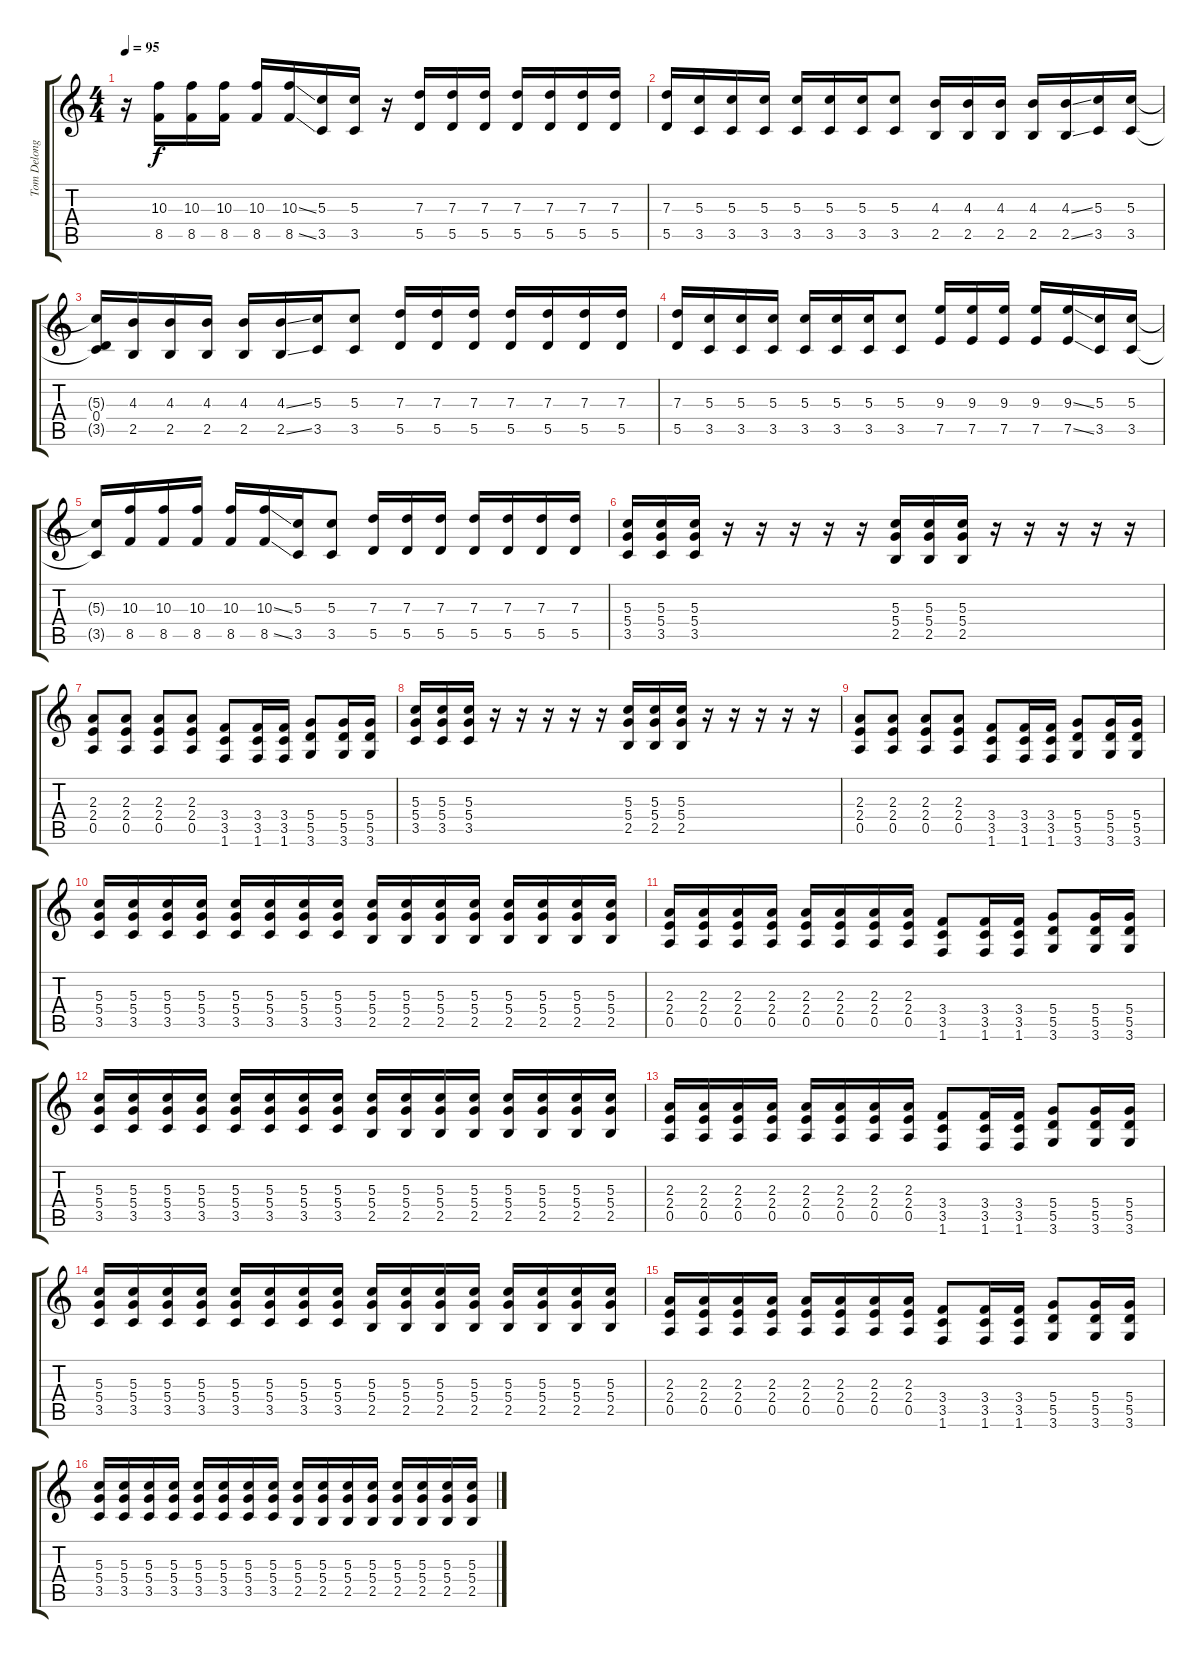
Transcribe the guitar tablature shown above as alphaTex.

\track ("Tom Delonge" "Tom Delong") {instrument distortionguitar}
\staff {score tabs}
\tuning (E4 B3 G3 D3 A2 E2) {hide}
\ts (4 4)
\tempo 95
\clef g2
\ks c
r.16{dy f} (10.3 8.5).16 (10.3 8.5).16 (10.3 8.5).16 (10.3 8.5).16 (10.3{ss} 8.5{ss}).16 (5.3 3.5).16 (5.3 3.5).16 r.16 (7.3 5.5).16 (7.3 5.5).16 (7.3 5.5).16 (7.3 5.5).16 (7.3 5.5).16 (7.3 5.5).16 (7.3 5.5).16 |
(7.3 5.5).16 (5.3 3.5).16 (5.3 3.5).16 (5.3 3.5).16 (5.3 3.5).16 (5.3 3.5).16 (5.3 3.5).16 (5.3 3.5).8 (4.3 2.5).16 (4.3 2.5).16 (4.3 2.5).16 (4.3 2.5).16 (4.3{ss} 2.5{ss}).16 (5.3 3.5).16 (5.3 3.5).16 |
(5.3{t} 0.4 3.5{t}).16 (4.3 2.5).16 (4.3 2.5).16 (4.3 2.5).16 (4.3 2.5).16 (4.3{ss} 2.5{ss}).16 (5.3 3.5).16 (5.3 3.5).8 (7.3 5.5).16 (7.3 5.5).16 (7.3 5.5).16 (7.3 5.5).16 (7.3 5.5).16 (7.3 5.5).16 (7.3 5.5).16 |
(7.3 5.5).16 (5.3 3.5).16 (5.3 3.5).16 (5.3 3.5).16 (5.3 3.5).16 (5.3 3.5).16 (5.3 3.5).16 (5.3 3.5).8 (9.3 7.5).16 (9.3 7.5).16 (9.3 7.5).16 (9.3 7.5).16 (9.3{ss} 7.5{ss}).16 (5.3 3.5).16 (5.3 3.5).16 |
(5.3{t} 3.5{t}).16 (10.3 8.5).16 (10.3 8.5).16 (10.3 8.5).16 (10.3 8.5).16 (10.3{ss} 8.5{ss}).16 (5.3 3.5).16 (5.3 3.5).8 (7.3 5.5).16 (7.3 5.5).16 (7.3 5.5).16 (7.3 5.5).16 (7.3 5.5).16 (7.3 5.5).16 (7.3 5.5).16 |
(5.3 5.4 3.5).16 (5.3 5.4 3.5).16 (5.3 5.4 3.5).16 r.16 r.16 r.16 r.16 r.16 (5.3 5.4 2.5).16 (5.3 5.4 2.5).16 (5.3 5.4 2.5).16 r.16 r.16 r.16 r.16 r.16 |
(2.3 2.4 0.5).8 (2.3 2.4 0.5).8 (2.3 2.4 0.5).8 (2.3 2.4 0.5).8 (3.4 3.5 1.6).8 (3.4 3.5 1.6).16 (3.4 3.5 1.6).16 (5.4 5.5 3.6).8 (5.4 5.5 3.6).16 (5.4 5.5 3.6).16 |
(5.3 5.4 3.5).16 (5.3 5.4 3.5).16 (5.3 5.4 3.5).16 r.16 r.16 r.16 r.16 r.16 (5.3 5.4 2.5).16 (5.3 5.4 2.5).16 (5.3 5.4 2.5).16 r.16 r.16 r.16 r.16 r.16 |
(2.3 2.4 0.5).8 (2.3 2.4 0.5).8 (2.3 2.4 0.5).8 (2.3 2.4 0.5).8 (3.4 3.5 1.6).8 (3.4 3.5 1.6).16 (3.4 3.5 1.6).16 (5.4 5.5 3.6).8 (5.4 5.5 3.6).16 (5.4 5.5 3.6).16 |
(5.3 5.4 3.5).16 (5.3 5.4 3.5).16 (5.3 5.4 3.5).16 (5.3 5.4 3.5).16 (5.3 5.4 3.5).16 (5.3 5.4 3.5).16 (5.3 5.4 3.5).16 (5.3 5.4 3.5).16 (5.3 5.4 2.5).16 (5.3 5.4 2.5).16 (5.3 5.4 2.5).16 (5.3 5.4 2.5).16 (5.3 5.4 2.5).16 (5.3 5.4 2.5).16 (5.3 5.4 2.5).16 (5.3 5.4 2.5).16 |
(2.3 2.4 0.5).16 (2.3 2.4 0.5).16 (2.3 2.4 0.5).16 (2.3 2.4 0.5).16 (2.3 2.4 0.5).16 (2.3 2.4 0.5).16 (2.3 2.4 0.5).16 (2.3 2.4 0.5).16 (3.4 3.5 1.6).8 (3.4 3.5 1.6).16 (3.4 3.5 1.6).16 (5.4 5.5 3.6).8 (5.4 5.5 3.6).16 (5.4 5.5 3.6).16 |
(5.3 5.4 3.5).16 (5.3 5.4 3.5).16 (5.3 5.4 3.5).16 (5.3 5.4 3.5).16 (5.3 5.4 3.5).16 (5.3 5.4 3.5).16 (5.3 5.4 3.5).16 (5.3 5.4 3.5).16 (5.3 5.4 2.5).16 (5.3 5.4 2.5).16 (5.3 5.4 2.5).16 (5.3 5.4 2.5).16 (5.3 5.4 2.5).16 (5.3 5.4 2.5).16 (5.3 5.4 2.5).16 (5.3 5.4 2.5).16 |
(2.3 2.4 0.5).16 (2.3 2.4 0.5).16 (2.3 2.4 0.5).16 (2.3 2.4 0.5).16 (2.3 2.4 0.5).16 (2.3 2.4 0.5).16 (2.3 2.4 0.5).16 (2.3 2.4 0.5).16 (3.4 3.5 1.6).8 (3.4 3.5 1.6).16 (3.4 3.5 1.6).16 (5.4 5.5 3.6).8 (5.4 5.5 3.6).16 (5.4 5.5 3.6).16 |
(5.3 5.4 3.5).16 (5.3 5.4 3.5).16 (5.3 5.4 3.5).16 (5.3 5.4 3.5).16 (5.3 5.4 3.5).16 (5.3 5.4 3.5).16 (5.3 5.4 3.5).16 (5.3 5.4 3.5).16 (5.3 5.4 2.5).16 (5.3 5.4 2.5).16 (5.3 5.4 2.5).16 (5.3 5.4 2.5).16 (5.3 5.4 2.5).16 (5.3 5.4 2.5).16 (5.3 5.4 2.5).16 (5.3 5.4 2.5).16 |
(2.3 2.4 0.5).16 (2.3 2.4 0.5).16 (2.3 2.4 0.5).16 (2.3 2.4 0.5).16 (2.3 2.4 0.5).16 (2.3 2.4 0.5).16 (2.3 2.4 0.5).16 (2.3 2.4 0.5).16 (3.4 3.5 1.6).8 (3.4 3.5 1.6).16 (3.4 3.5 1.6).16 (5.4 5.5 3.6).8 (5.4 5.5 3.6).16 (5.4 5.5 3.6).16 |
(5.3 5.4 3.5).16 (5.3 5.4 3.5).16 (5.3 5.4 3.5).16 (5.3 5.4 3.5).16 (5.3 5.4 3.5).16 (5.3 5.4 3.5).16 (5.3 5.4 3.5).16 (5.3 5.4 3.5).16 (5.3 5.4 2.5).16 (5.3 5.4 2.5).16 (5.3 5.4 2.5).16 (5.3 5.4 2.5).16 (5.3 5.4 2.5).16 (5.3 5.4 2.5).16 (5.3 5.4 2.5).16 (5.3 5.4 2.5).16
